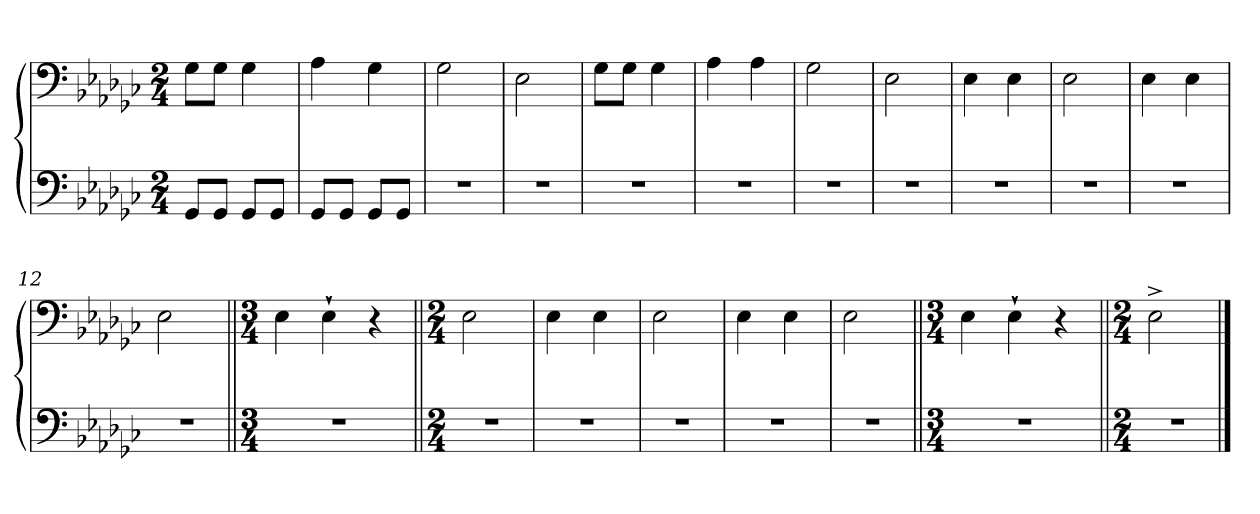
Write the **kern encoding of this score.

**kern	**kern
*part1	*part1
*staff2	*staff1
*clefF4	*clefF4
*k[b-e-a-d-g-c-]	*k[b-e-a-d-g-c-]
*M2/4	*M2/4
=1	=1
8GG-/L	8G-\L
8GG-/J	8G-\J
8GG-/L	4G-\
8GG-/J	.
=2	=2
8GG-/L	4A-\
8GG-/J	.
8GG-/L	4G-\
8GG-/J	.
=3	=3
2r	2G-\
=4	=4
2r	2E-\
=5	=5
2r	8G-\L
.	8G-\J
.	4G-\
=6	=6
2r	4A-\
.	4A-\
=7	=7
2r	2G-\
=8	=8
2r	2E-\
=9	=9
2r	4E-\
.	4E-\
=10	=10
2r	2E-\
=11	=11
2r	4E-\
.	4E-\
=12	=12
2r	2E-\
=13||	=13||
*M3/4	*M3/4
2.r	4E-\
.	4E-`\
.	4r
=14||	=14||
*M2/4	*M2/4
2r	2E-\
=15	=15
2r	4E-\
.	4E-\
=16	=16
2r	2E-\
=17	=17
2r	4E-\
.	4E-\
=18	=18
2r	2E-\
=19||	=19||
*M3/4	*M3/4
2.r	4E-\
.	4E-`\
.	4r
=20||	=20||
*M2/4	*M2/4
2r	2E-^\
==	==
*-	*-
